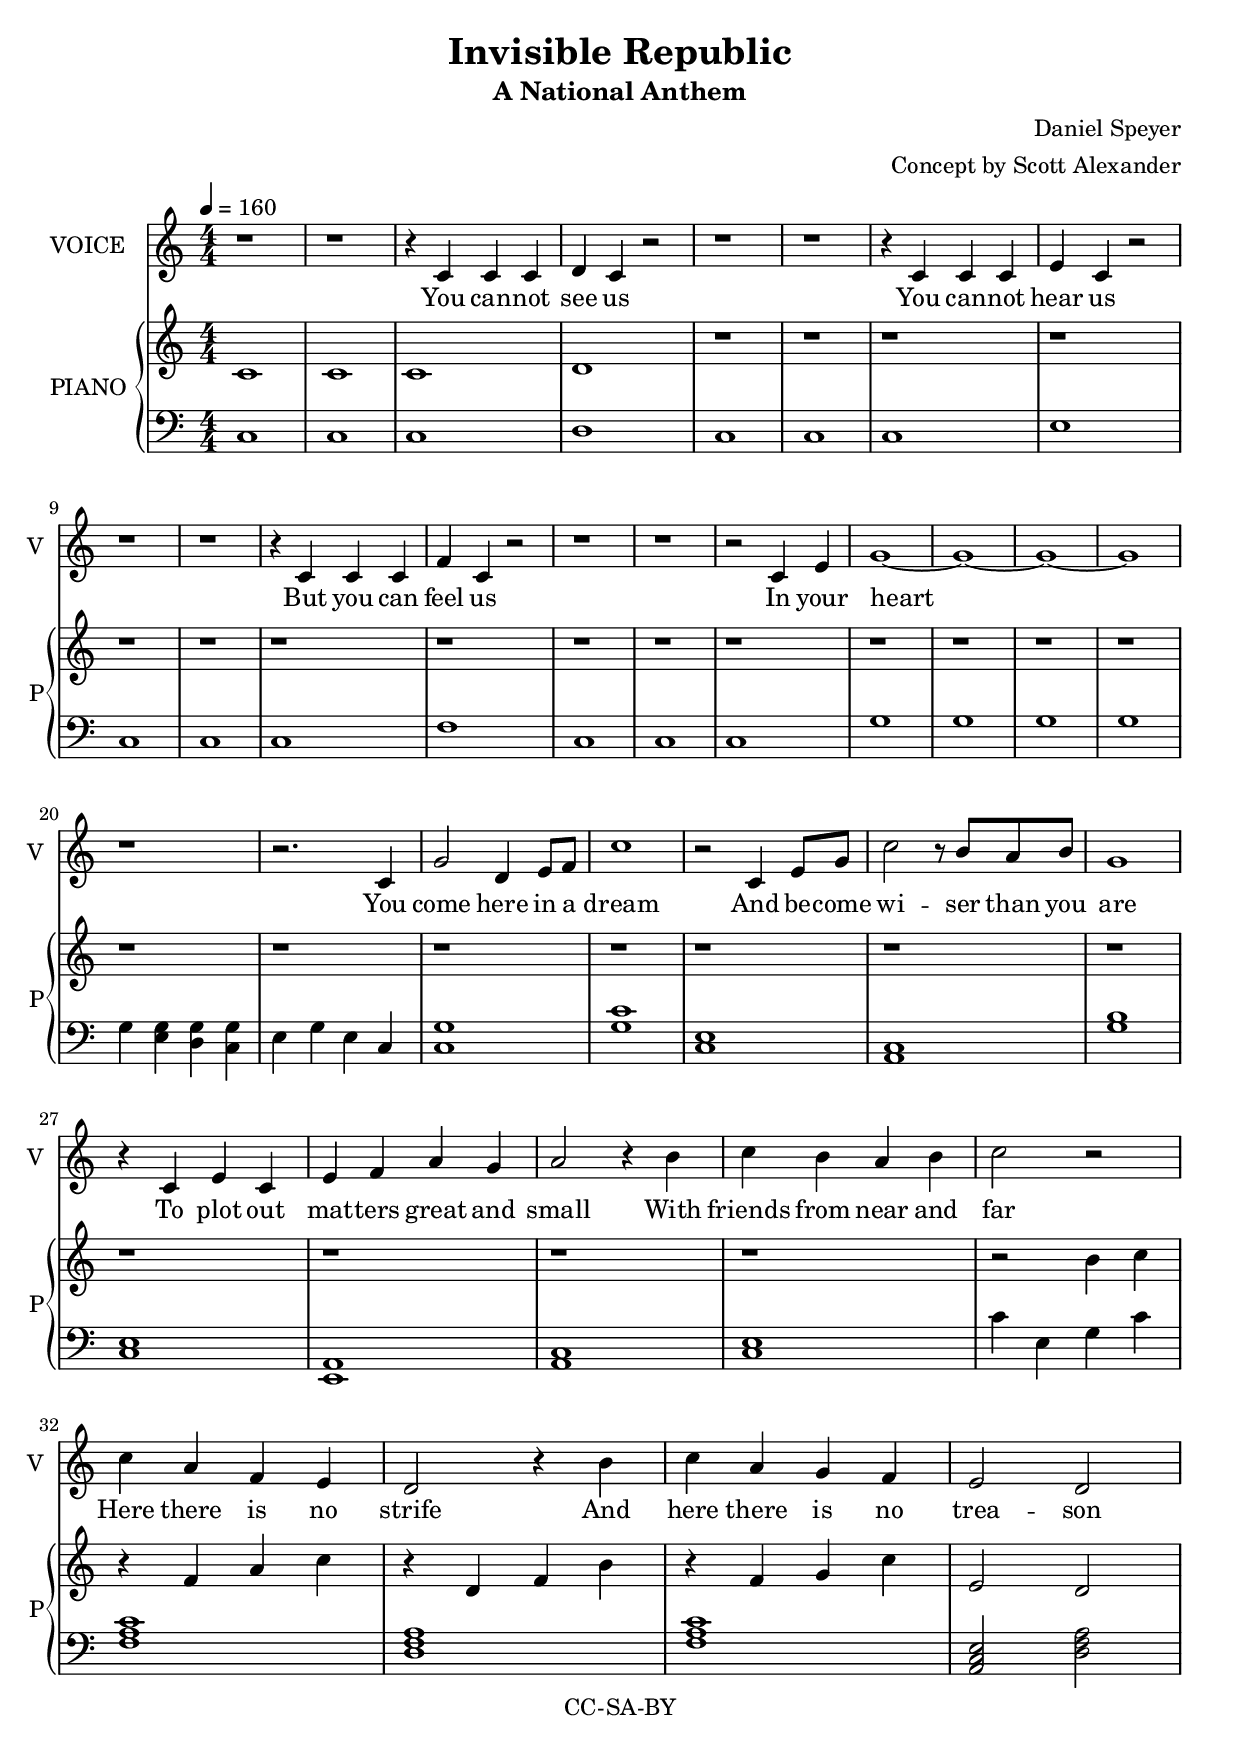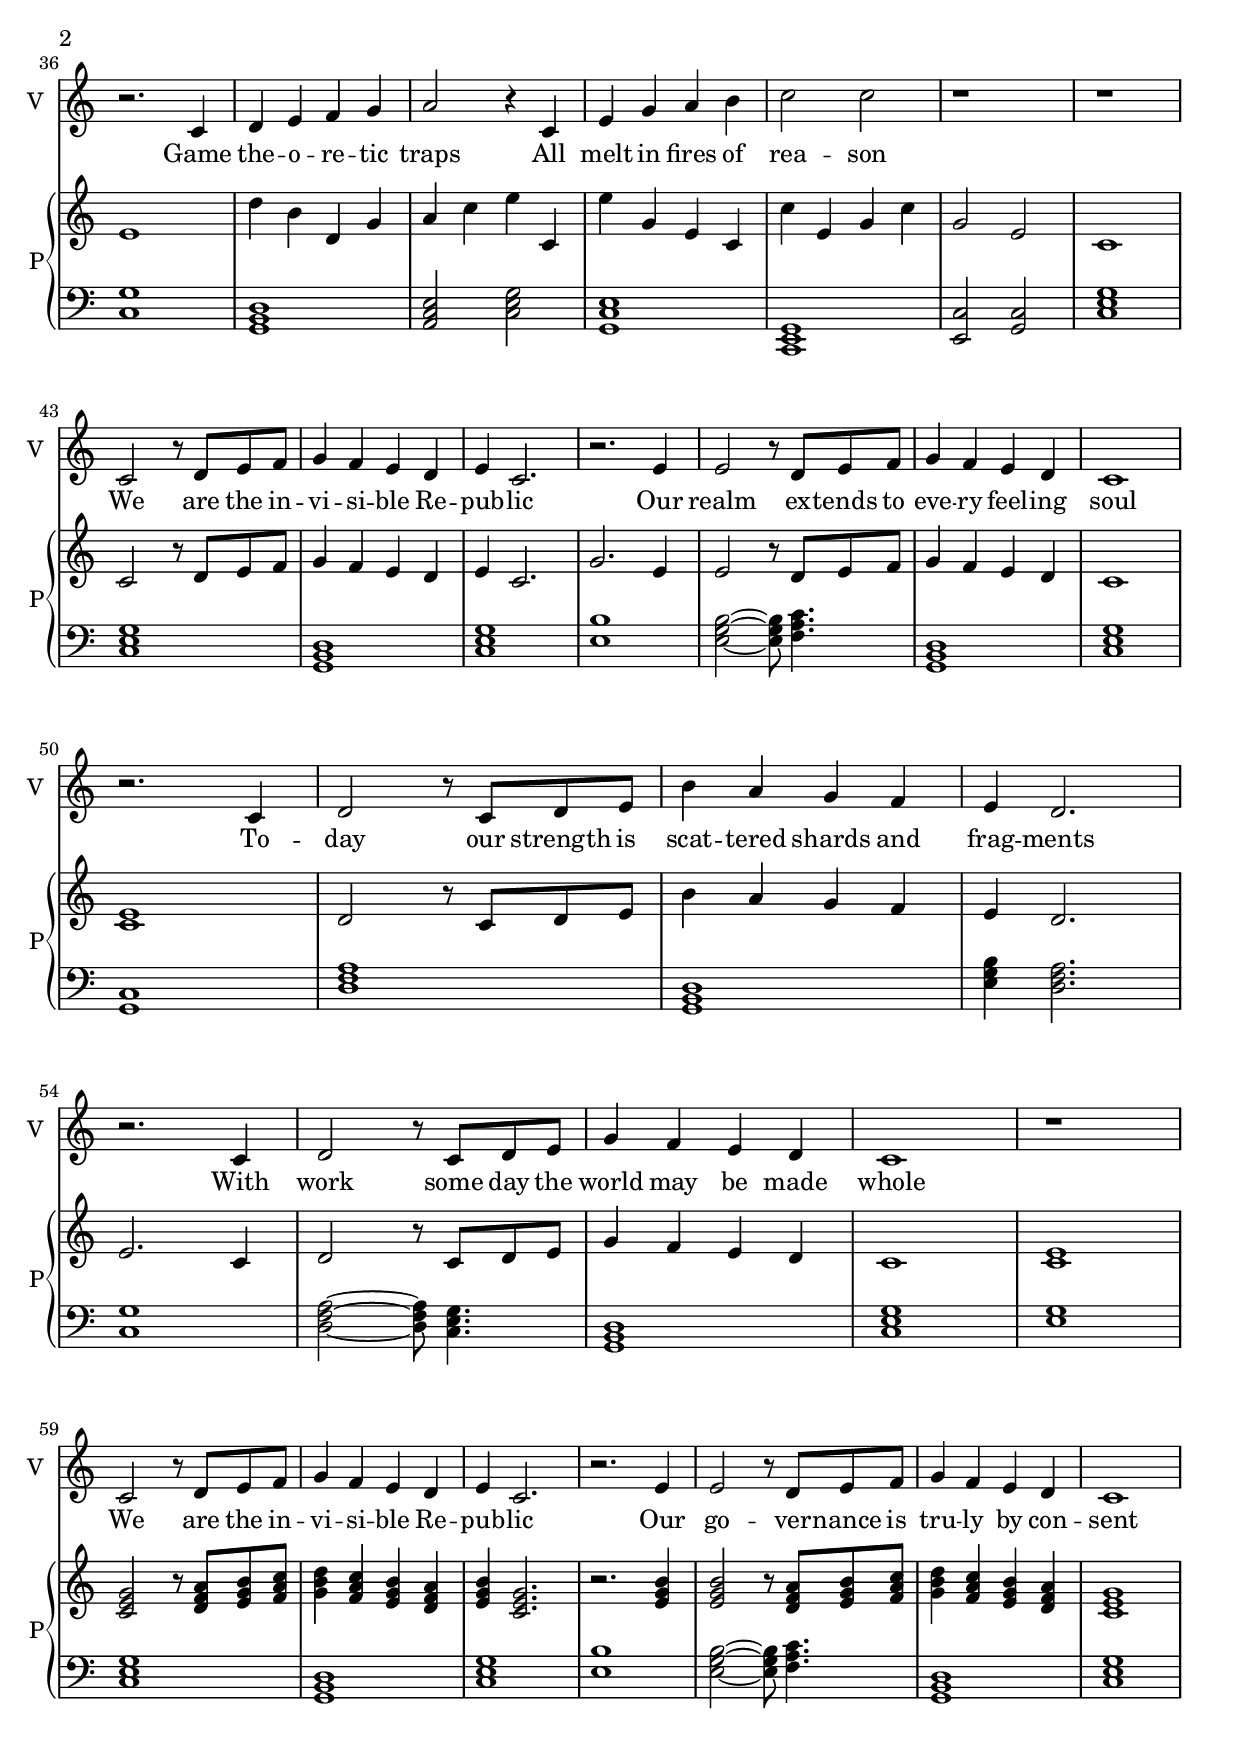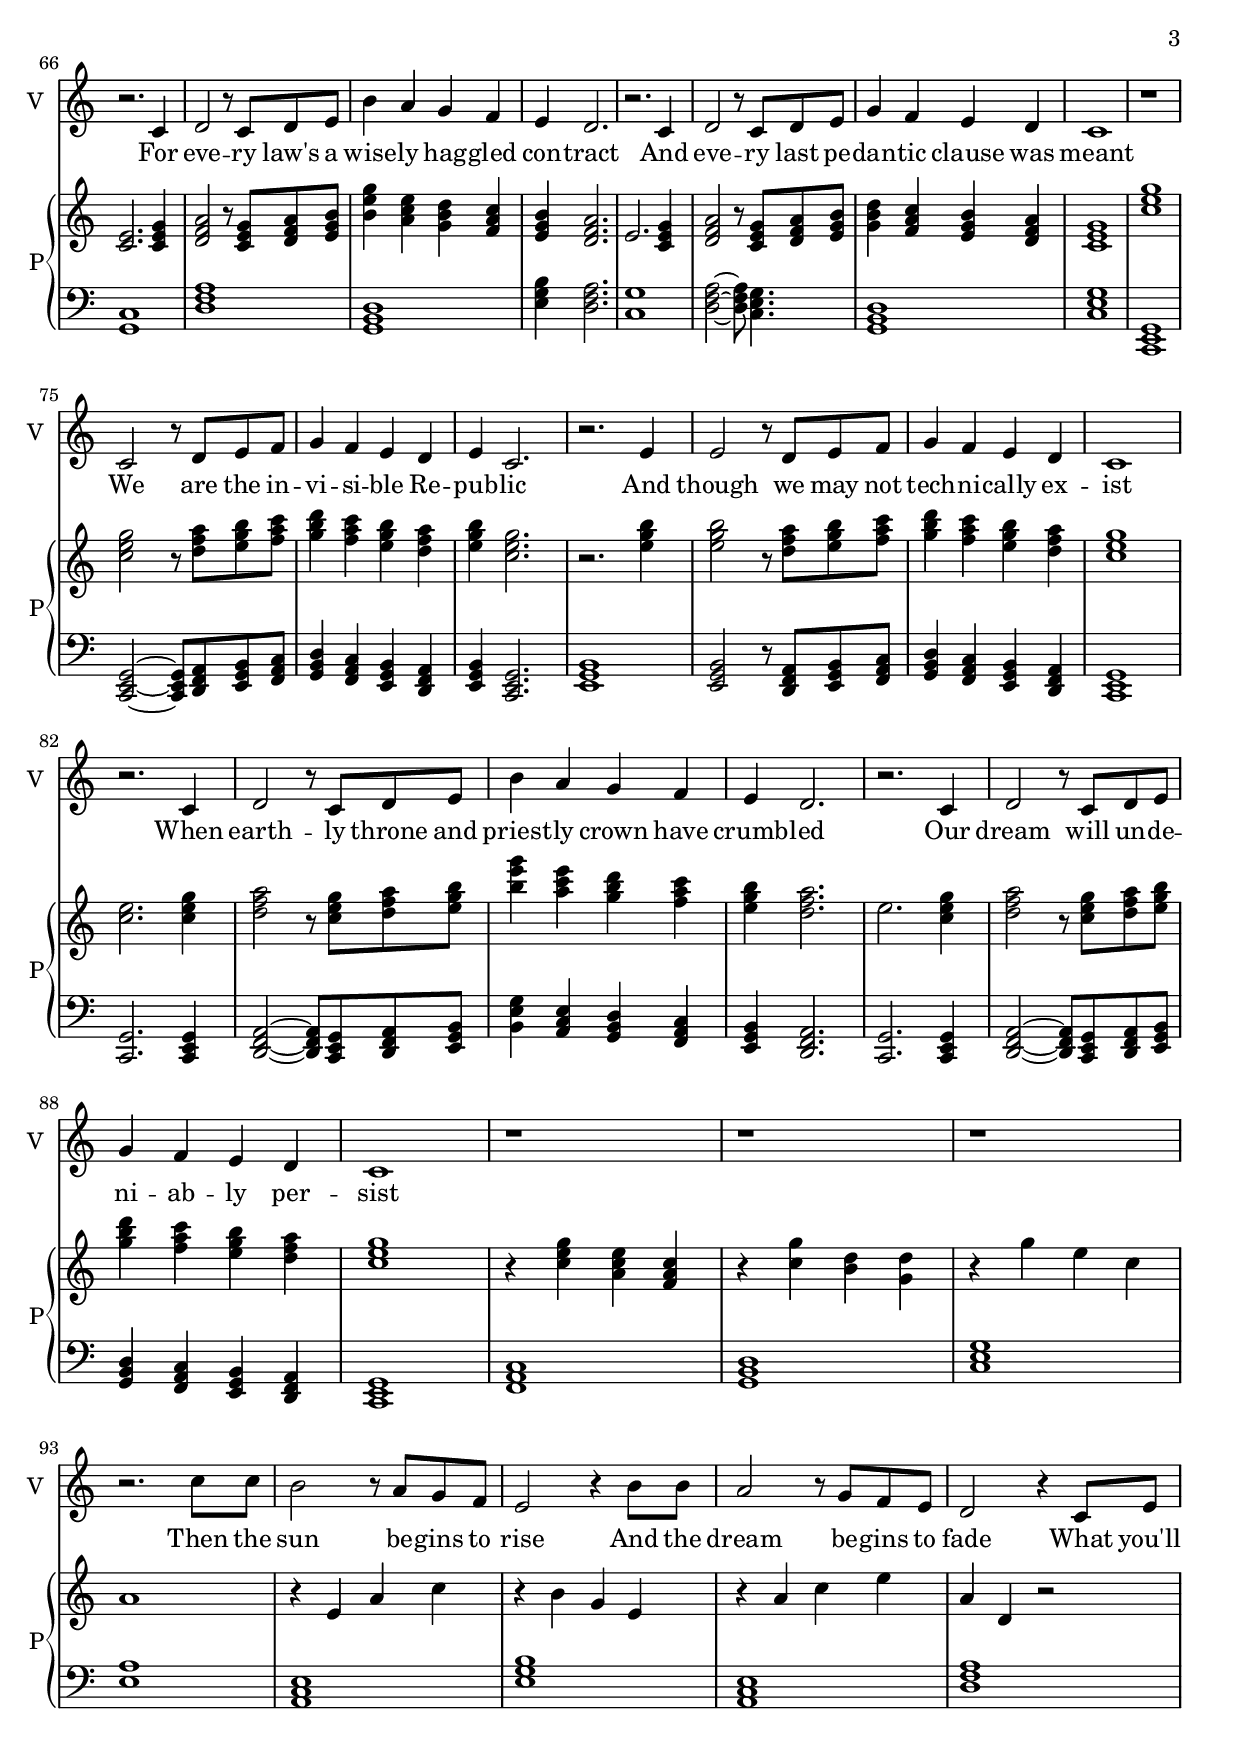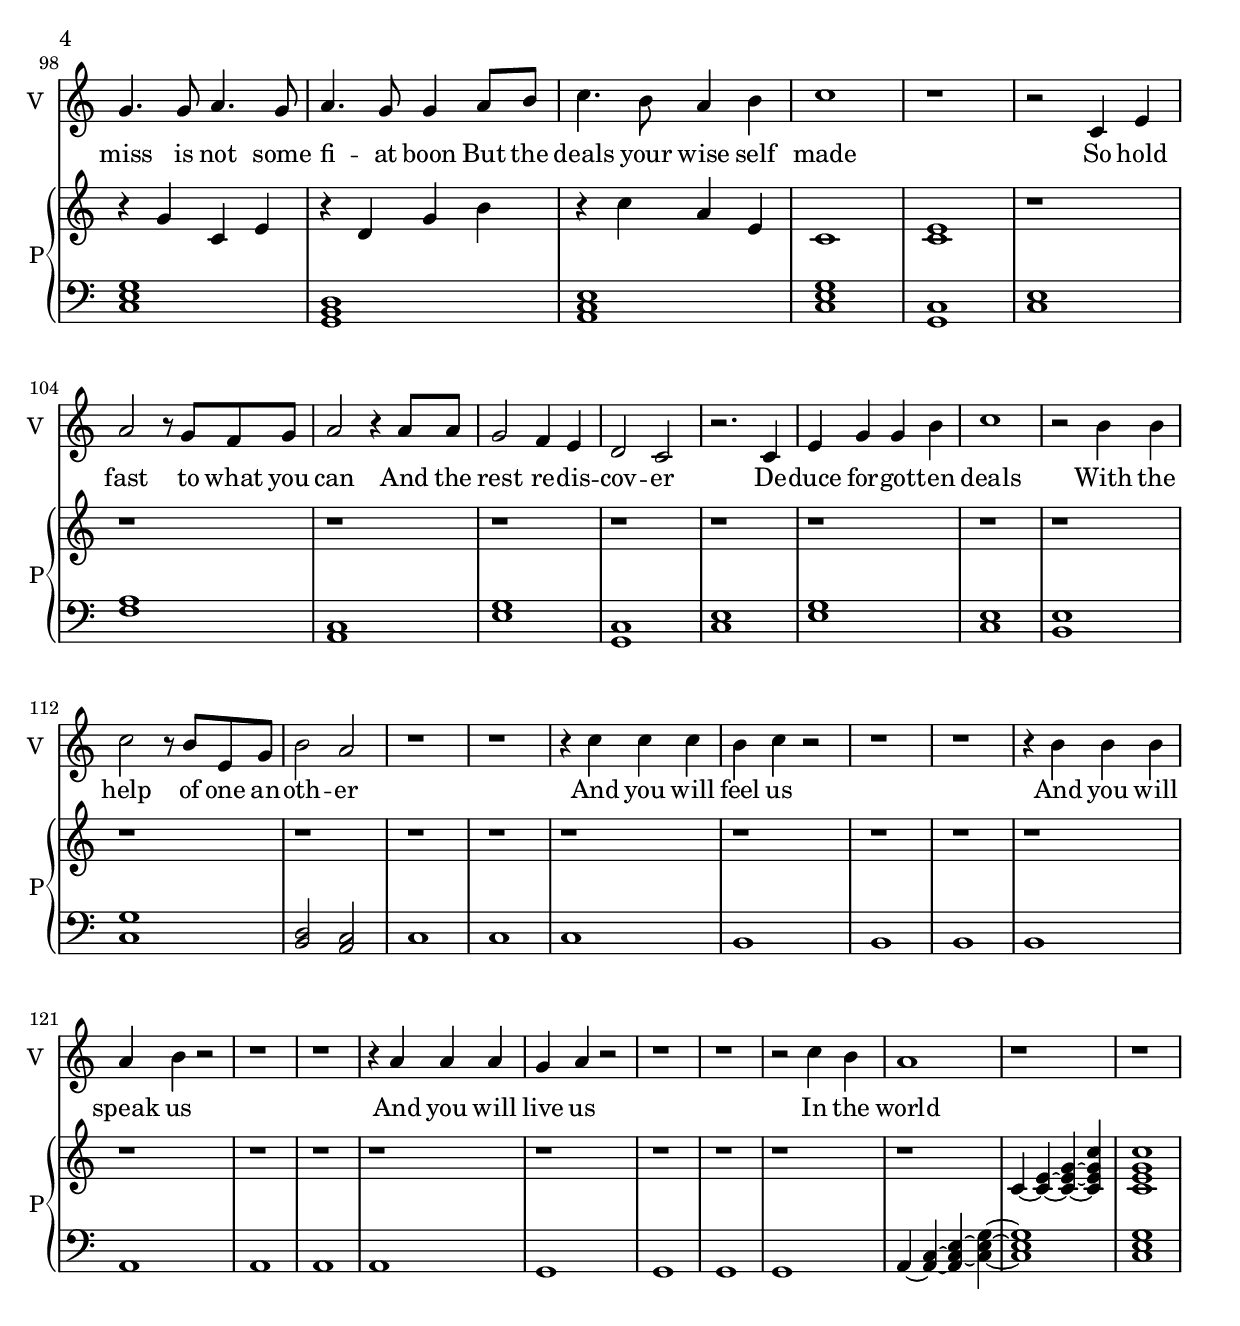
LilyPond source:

\version "2.18.2"

\header {
  title = "Invisible Republic"
  subtitle = "A National Anthem"
  composer = "Daniel Speyer"
  arranger = "Concept by Scott Alexander"
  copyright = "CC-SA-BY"
}

words = \lyricmode {
  You can -- not see us
  You can -- not hear us
  But you can feel us 
  In your heart

  You come here in a dream
  And be -- come wi -- ser than you are
  To plot out mat -- ters great and small 
  With friends from near and far

  Here there is no strife 
  And here there is no trea -- son
  Game the -- o -- re -- tic traps 
  All melt in fires of rea -- son 

  We are the in -- vi -- si -- ble Re -- pub -- lic
  Our realm ex -- tends to eve -- ry feel -- ing soul
  To -- day our strength is scat -- tered shards and frag -- ments
  With work some day the world may be made whole

  We are the in -- vi -- si -- ble Re -- pub -- lic
  Our go -- ver -- nance is tru -- ly by con -- sent
  For eve -- ry law's a wise -- ly hag -- gled con -- tract
  And eve -- ry last pe -- dan -- tic clause was meant

  We are the in -- vi -- si -- ble Re -- pub -- lic
  And though we may not tech -- ni -- cally ex -- ist
  When earth -- ly throne and priest -- ly crown have crumb -- led
  Our dream will un -- de -- ni -- ab -- ly per -- sist 

  Then the sun be -- gins to rise
  And the dream be -- gins to fade
  What you'll miss is not some fi -- at boon
  But the deals your wise self made
  
  So hold fast to what you can
  And the rest re  -- dis  -- cov  -- er
  De  --  duce for -- got -- ten deals
  With the help of one an -- oth -- er

  And you will feel us
  And you will speak us 
  And you will live us 
  In the world 
}


melody =  \relative c' {
  \numericTimeSignature
  r1 r
  r4 c c c d c r2
  r1 r
  r4 c c c e c r2
  r1 r
  r4 c c c f c r2
  r1 r
  r2 c4 e g1 ~ g ~~ g  ~ g \break
  r1
  r2. c,4 g'2 d4 e8 f c'1
  r2 c,4 e8 g8 c2 r8 b8 a b8 g1 \break
  r4 c,4 e c e f a g a2 r4 b c b a b c2 r2 \break
  c4 a f e d2
  r4 b'4 c a g f e2 d2 \break
  r2. c4 d e f g a2 r4
  c, e g a b c2 c 
  r1 r \break
  c,2 r8 d e f g4 f e d e c2.
  r2. e4 e2 r8 d8 e f g4 f e d c1 \break
  r2. c4 d2 r8 c d e b'4 a g f e d2.
  r2. c4 d2 r8 c d e g4 f e d c1 
  r1 \break
  c2 r8 d e f g4 f e d e c2.
  r2. e4 e2 r8 d8 e f g4 f e d c1 \break
  r2. c4 d2 r8 c d e b'4 a g f e d2.
  r2. c4 d2 r8 c d e g4 f e d c1
  r1 \break
  c2 r8 d e f g4 f e d e c2.
  r2. e4 e2 r8 d8 e f g4 f e d c1 \break
  r2. c4 d2 r8 c d e b'4 a g f e d2.
  r2. c4 d2 r8 c d e g4 f e d c1
  r r r \break
  r2. c'8 c b2 r8 a g f e2 r4
  b'8 b a2 r8 g f e d2
  r4 c8 e8 g4. g8 a4. g8 a4. g8 g4
  a8 b8 c4. b8 a4 b4 c1
  r
  r2 c,4 e a2 r8 g8 f g a2
  r4 a8 a g2 f4 e d2 c
  r2. c4 e g g b c1 
  r2 b4 b c2 r8 b e, g b2 a
  r1 r
  r4 c c c b c r2
  r1 r1
  r4 b b b a b r2
  r1 r1
  r4 a a a g a r2
  r1 r1
  r2 c4 b a1
  r r
}
  
harmonyhigh = \relative c' {
  \numericTimeSignature
  c1 c c d 
  r r r r r r r r r r r r r r r r r r r r r r r r r r r2
  b'4 c r f, a c r d, f b r f g c e,2 d
  e1 d'4 b d, g a c e c, e' g, e c c' e, g c g2 e2 c1
  
  c2 r8 d e f g4 f e d e c2.
  g'2. e4 e2 r8 d8 e f g4 f e d c1
  <c e>1 d2 r8 c d e b'4 a g f e d2.
  e2. c4 d2 r8 c d e g4 f e d c1
  
  \chordmode {
  c1:1.3
  c2 r8 d:m e:m f g4 f e:m d:m e:m c2.
  r2. e4:m e2:m r8 d8:m e:m f g4 f e:m d:m c1
  c2.:1.3 c4 d2:m r8 c d:m e:m b4:1.4.6- a:m g f e:m d2.:m
  e2.:1 c4 d2:m r8 c d:m e:m g4 f e:m d:m c1 c'

  c'2 r8 d':m e':m f' g'4 f' e':m d':m e':m c'2.
  r2. e'4:m e'2:m r8 d'8:m e':m f' g'4 f' e':m d':m c'1
  c'2.:1.3 c'4 d'2:m r8 c' d':m e':m b'4:1.4.6- a':m g' f' e':m d'2.:m
  e'2.:1 c'4 d'2:m r8 c' d':m e':m g'4 f' e':m d':m c'1
  r4 c' a:m f r c':1.5 b:1.3- g:1.5
}
  r g'' e c
  a1 r4 e a c r b g e r a c e a, d, r2
  r4 g c, e r d g b r c a e c1 <c e>
  r r r r r r r r r r r r r r r r r r r r r r r r r r r
  c4 ~ <c e> ~ <c e g> ~ <c e g c> <c e g c>1
}

harmonylow = \relative c {
  \numericTimeSignature
  c1 c c d c c c e c c c f c c c g' g g g
  g4 <e g> <d g> <c g'> e g e c
  <c g'>1 <g' c>1 <c, e> <a c> <g' b>
  <c, e> <a e> <a c> <c e> c'4 e, g c
  
  \chordmode {
    f,1 d,:m f, a,,2:m d,:m
    c,1:1.5 g,, a,,2:m c,2 c,1/g  c,,
    e,,2:1.6- g,,:1.4 c,1

    c,1 g,, c, 
    e,:1.5 e,2:m ~ e,8:m f,4. g,,1 c,
    g,,:1.4 d,:m g,, e,4:m d,2.:m 
    c,1:1.5 d,2:m ~ d,8:m c,4. g,,1 c,
    
    e,1:1.3- c,1 g,, c, 
    e,:1.5 e,2:m ~ e,8:m f,4. g,,1 c,
    g,,:1.4 d,:m g,, e,4:m d,2.:m 
    c,1:1.5 d,2:m ~ d,8:m c,4. g,,1 c, c,,
    
    c,,2 ~ c,,8 d,,:m e,,:m f,, g,,4 f,, e,,:m d,,:m e,,:m c,,2.
  e,,1:m e,,2:m r8 d,,8:m e,,:m f,, g,,4 f,, e,,:m d,,:m c,,1
  c,,2.:1.5 c,,4 d,,2:m ~ d,,8:m c,, d,,:m e,,:m b,,4:1.4.6- a,,:m g,, f,, e,,:m d,,2.:m
  c,,2.:1.5 c,,4 d,,2:m ~ d,,8:m c,, d,,:m e,,:m g,,4 f,, e,,:m d,,:m c,,1
  f,, g,, c,
  e,:1.4 a,,:m e,:m a,,:m d,:m
  c, g,, a,,:m c, g,,:1.4  
  }
  <c, e> <f a> <a, c> <e' g> <c g>
  <c e> <e g> <c e> <b e> <c g'> <b d>2 <a c>
  c1 c c b b b b a a a a g g g g
  a4 ~ <a c> ~ <a c e> ~ <c e g> ~ <c e g>1 <c e g>1
}

\score {
  <<
    \new Voice = "one" {
         \tempo 4 = 160
         \set Staff.midiInstrument = #"voice oohs"
         \set Staff.midiMinimumVolume = #0.8
         \set Staff.midiMaximumVolume = #1
         \set Staff.instrumentName = #"VOICE"
         \set Staff.shortInstrumentName = #"V"
         \melody
       }
    \new Lyrics \lyricsto "one" {
      \words
    }
    \new PianoStaff <<
        \set PianoStaff.instrumentName = #"PIANO"
        \set PianoStaff.shortInstrumentName = #"P"
        \new Voice {
            \set Staff.midiInstrument = #"acoustic grand"
            \set Staff.midiMinimumVolume = #0.6
            \set Staff.midiMaximumVolume = #0.8
            \harmonyhigh
        }
        \new Voice {
            \set Staff.midiInstrument = #"acoustic grand"
            \set Staff.midiMinimumVolume = #0.6
            \set Staff.midiMaximumVolume = #0.8
            \clef bass
            \harmonylow
          }
      >>
  >>
  \layout {}
  \midi {}

}